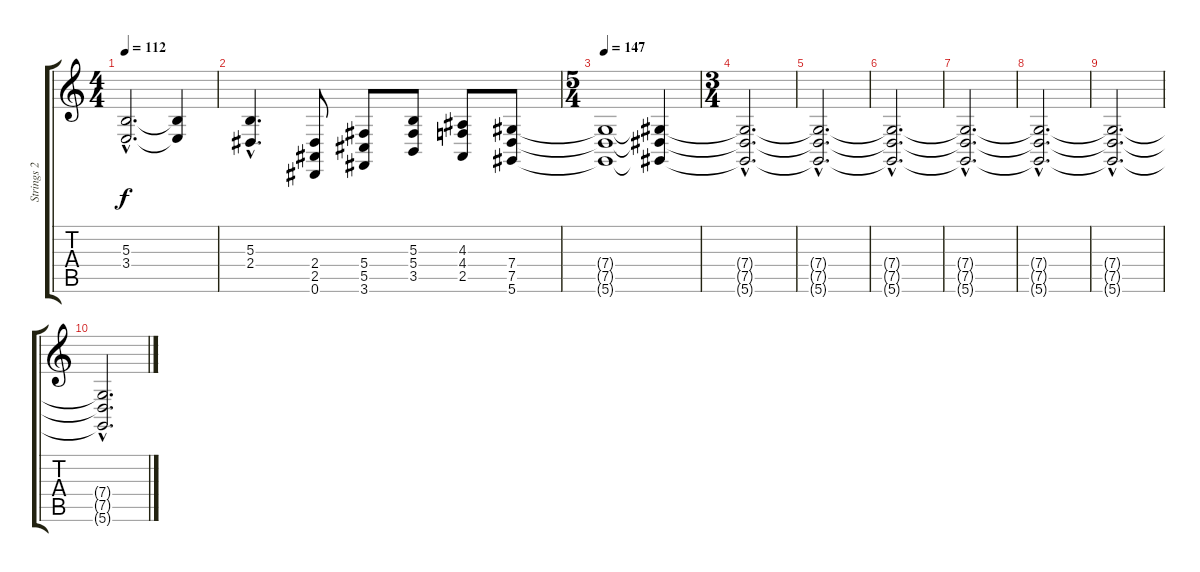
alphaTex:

\track ("Strings 2" "Strings 2") {instrument stringensemble1}
\staff {score tabs}
\tuning (Eb4 Bb3 Gb3 Db3 Ab2 Eb2) {hide}
\ts (4 4)
\tempo 112
\clef g2
\ks c
(5.3{hac t} 3.4{hac t}).2{d dy f} (5.3{t} 3.4{t}).4 |
(5.3{hac} 2.4{hac}).4{d} (2.4 2.5 0.6).8 (5.4 5.5 3.6).8 (5.3 5.4 3.5).8 (4.3 4.4 2.5).8 (7.4 7.5 5.6).8 |
\ts (5 4)
\tempo 147
(7.4{t} 7.5{t} 5.6{t}).1 (7.4{t} 7.5{t} 5.6{t}).4 |
\ts (3 4)
(7.4{hac t} 7.5{hac t} 5.6{hac t}).2{d} |
(7.4{hac t} 7.5{hac t} 5.6{hac t}).2{d} |
(7.4{hac t} 7.5{hac t} 5.6{hac t}).2{d} |
(7.4{hac t} 7.5{hac t} 5.6{hac t}).2{d} |
(7.4{hac t} 7.5{hac t} 5.6{hac t}).2{d} |
(7.4{hac t} 7.5{hac t} 5.6{hac t}).2{d} |
(7.4{hac t} 7.5{hac t} 5.6{hac t}).2{d volume 0}
